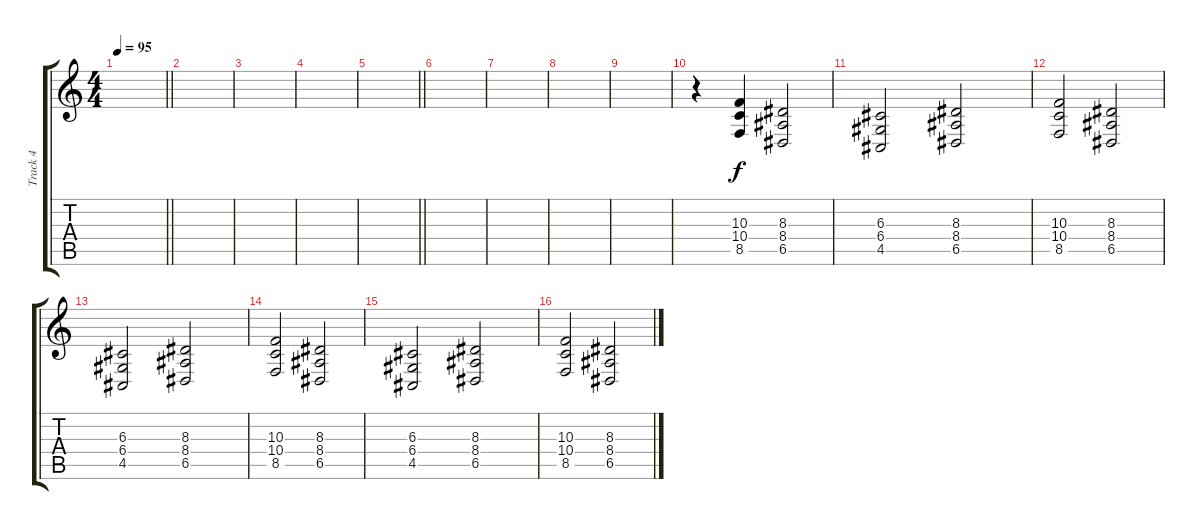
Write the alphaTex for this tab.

\track ("Track 4" "Track 4") {instrument electricpiano2}
\staff {score tabs}
\tuning (E4 B3 G3 D3 A2 E2) {hide}
\ts (4 4)
\tempo 95
\clef g2
\barLineRight lightlight
\ks c
|
|
|
|
\barLineRight lightlight
|
|
|
|
|
r.4 (10.3 10.4 8.5).4 (8.3 8.4 6.5).2 |
(6.3 6.4 4.5).2 (8.3 8.4 6.5).2 |
(10.3 10.4 8.5).2 (8.3 8.4 6.5).2 |
(6.3 6.4 4.5).2 (8.3 8.4 6.5).2 |
(10.3 10.4 8.5).2 (8.3 8.4 6.5).2 |
(6.3 6.4 4.5).2 (8.3 8.4 6.5).2 |
(10.3 10.4 8.5).2 (8.3 8.4 6.5).2
